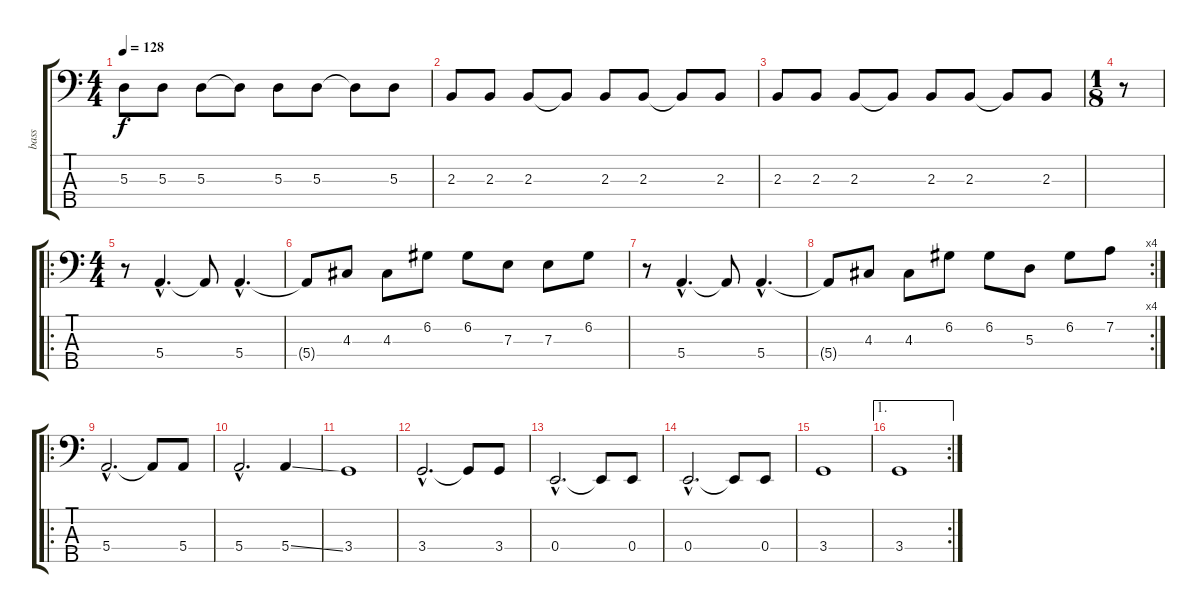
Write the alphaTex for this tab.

\track ("bass" "bass") {instrument electricbassfinger}
\staff {score tabs}
\tuning (G2 D2 A1 E1 B0) {hide}
\ts (4 4)
\tempo 128
\clef f4
\ks c
5.3.8{dy f} 5.3.8 5.3.8 5.3{t}.8 5.3.8 5.3.8 5.3{t}.8 5.3.8 |
2.3.8 2.3.8 2.3.8 2.3{t}.8 2.3.8 2.3.8 2.3{t}.8 2.3.8 |
2.3.8 2.3.8 2.3.8 2.3{t}.8 2.3.8 2.3.8 2.3{t}.8 2.3.8 |
\ts (1 8)
r.8 |
\ro
\ts (4 4)
r.8 5.4{hac}.4{d} 5.4{t}.8 5.4{hac}.4{d} |
5.4{t}.8 4.3.8 4.3.8 6.2.8 6.2.8 7.3.8 7.3.8 6.2.8 |
r.8 5.4{hac}.4{d} 5.4{t}.8 5.4{hac}.4{d} |
\rc 4
5.4{t}.8 4.3.8 4.3.8 6.2.8 6.2.8 5.3.8 6.2.8 7.2.8 |
\ro
5.4{hac}.2{d} 5.4{t}.8 5.4.8 |
5.4{hac}.2{d} 5.4{ss}.4 |
3.4.1 |
3.4{hac}.2{d} 3.4{t}.8 3.4.8 |
0.4{hac}.2{d} 0.4{t}.8 0.4.8 |
0.4{hac}.2{d} 0.4{t}.8 0.4.8 |
3.4.1 |
\ae 1
\rc 2
3.4.1
